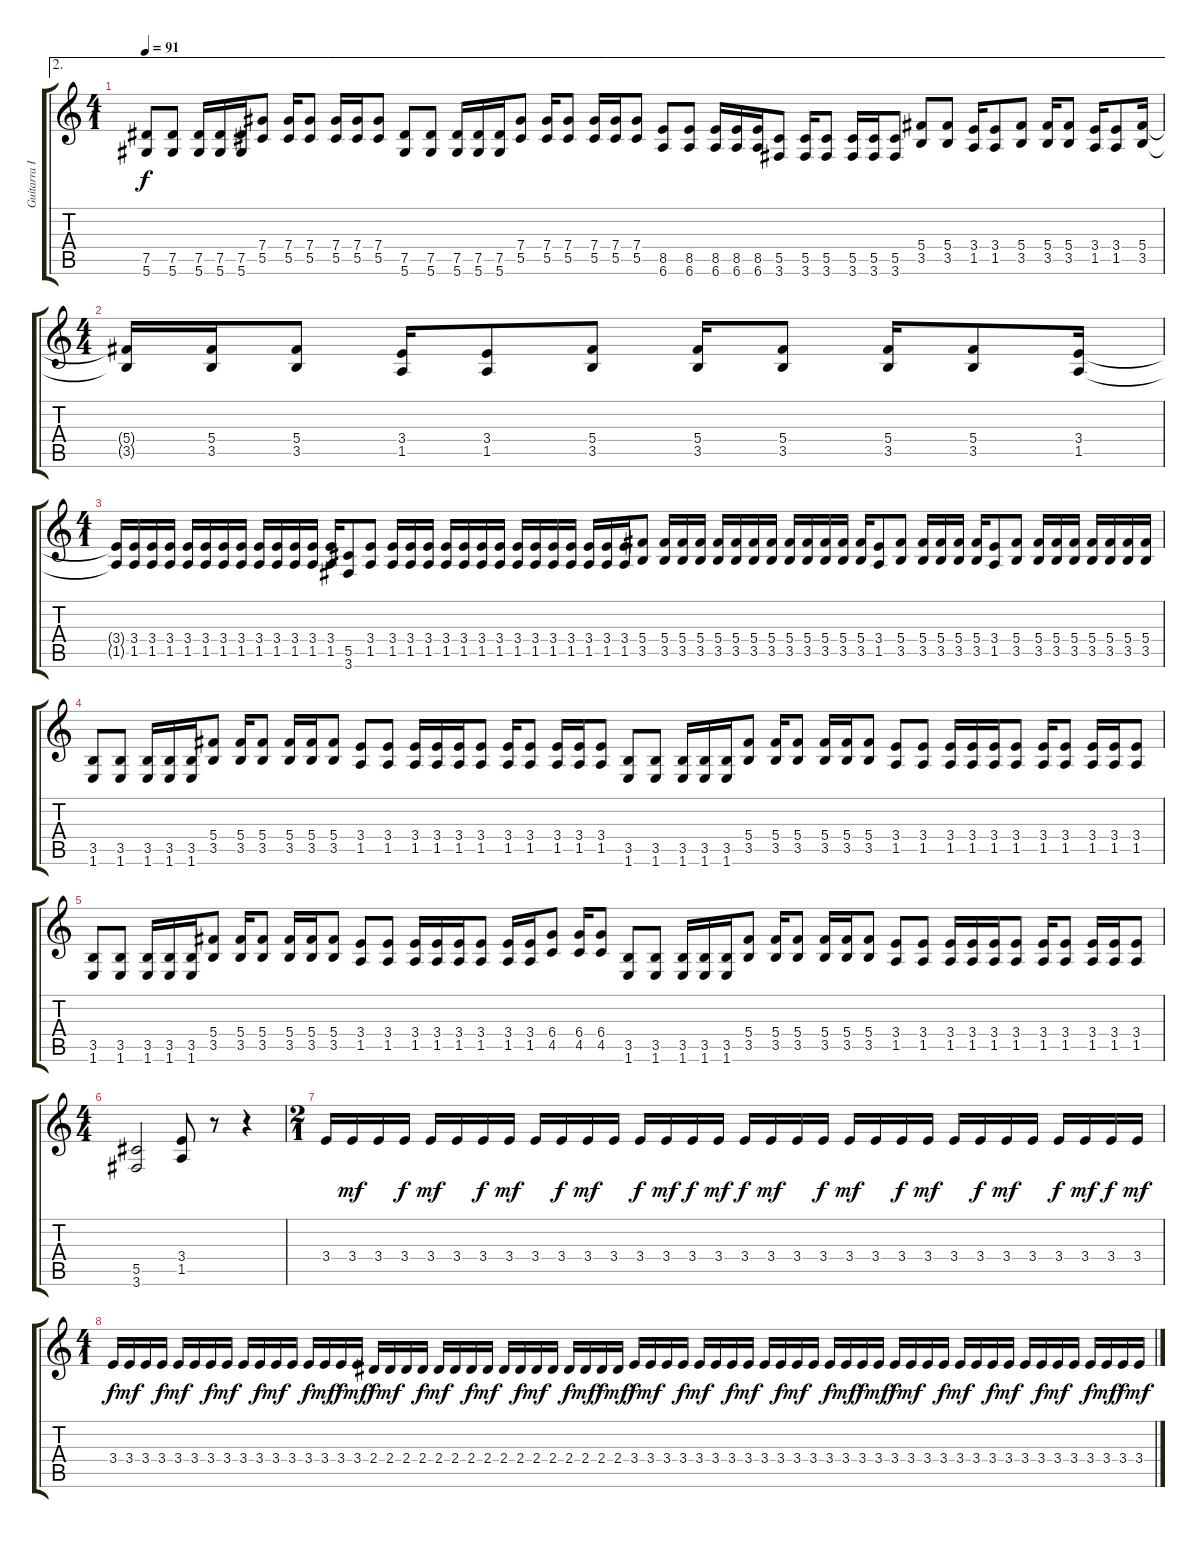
\track ("Guitarra I" "Guitarra I") {instrument overdrivenguitar}
\staff {score tabs}
\tuning (Eb4 Bb3 Gb3 Db3 Ab2 Eb2) {hide}
\ae 2
\ts (4 1)
\tempo 91
\clef g2
\ks c
(7.5 5.6).8{dy f} (7.5 5.6).8 (7.5 5.6).16 (7.5 5.6).16 (7.5 5.6).16 (7.4 5.5).8 (7.4 5.5).16 (7.4 5.5).8 (7.4 5.5).16 (7.4 5.5).16 (7.4 5.5).8 (7.5 5.6).8 (7.5 5.6).8 (7.5 5.6).16 (7.5 5.6).16 (7.5 5.6).16 (7.4 5.5).8 (7.4 5.5).16 (7.4 5.5).8 (7.4 5.5).16 (7.4 5.5).16 (7.4 5.5).8 (8.5 6.6).8 (8.5 6.6).8 (8.5 6.6).16 (8.5 6.6).16 (8.5 6.6).16 (5.5 3.6).8 (5.5 3.6).16 (5.5 3.6).8 (5.5 3.6).16 (5.5 3.6).16 (5.5 3.6).8 (5.4 3.5).8 (5.4 3.5).8 (3.4 1.5).16 (3.4 1.5).8 (5.4 3.5).8 (5.4 3.5).16 (5.4 3.5).8 (3.4 1.5).16 (3.4 1.5).8 (5.4 3.5).16 |
\ts (4 4)
(5.4{t} 3.5{t}).16 (5.4 3.5).16 (5.4 3.5).8 (3.4 1.5).16 (3.4 1.5).8 (5.4 3.5).8 (5.4 3.5).16 (5.4 3.5).8 (5.4 3.5).16 (5.4 3.5).8 (3.4 1.5).16 |
\ts (4 1)
(3.4{t} 1.5{t}).16 (3.4 1.5).16 (3.4 1.5).16 (3.4 1.5).16 (3.4 1.5).16 (3.4 1.5).16 (3.4 1.5).16 (3.4 1.5).16 (3.4 1.5).16 (3.4 1.5).16 (3.4 1.5).16 (3.4 1.5).16 (3.4 1.5).16 (5.5 3.6).8 (3.4 1.5).8 (3.4 1.5).16 (3.4 1.5).16 (3.4 1.5).16 (3.4 1.5).16 (3.4 1.5).16 (3.4 1.5).16 (3.4 1.5).16 (3.4 1.5).16 (3.4 1.5).16 (3.4 1.5).16 (3.4 1.5).16 (3.4 1.5).16 (3.4 1.5).16 (3.4 1.5).16 (5.4 3.5).8 (5.4 3.5).16 (5.4 3.5).16 (5.4 3.5).16 (5.4 3.5).16 (5.4 3.5).16 (5.4 3.5).16 (5.4 3.5).16 (5.4 3.5).16 (5.4 3.5).16 (5.4 3.5).16 (5.4 3.5).16 (5.4 3.5).16 (3.4 1.5).8 (5.4 3.5).8 (5.4 3.5).16 (5.4 3.5).16 (5.4 3.5).16 (5.4 3.5).16 (3.4 1.5).8 (5.4 3.5).8 (5.4 3.5).16 (5.4 3.5).16 (5.4 3.5).16 (5.4 3.5).16 (5.4 3.5).16 (5.4 3.5).16 (5.4 3.5).16 |
(3.5 1.6).8 (3.5 1.6).8 (3.5 1.6).16 (3.5 1.6).16 (3.5 1.6).16 (5.4 3.5).8 (5.4 3.5).16 (5.4 3.5).8 (5.4 3.5).16 (5.4 3.5).16 (5.4 3.5).8 (3.4 1.5).8 (3.4 1.5).8 (3.4 1.5).16 (3.4 1.5).16 (3.4 1.5).16 (3.4 1.5).8 (3.4 1.5).16 (3.4 1.5).8 (3.4 1.5).16 (3.4 1.5).16 (3.4 1.5).8 (3.5 1.6).8 (3.5 1.6).8 (3.5 1.6).16 (3.5 1.6).16 (3.5 1.6).16 (5.4 3.5).8 (5.4 3.5).16 (5.4 3.5).8 (5.4 3.5).16 (5.4 3.5).16 (5.4 3.5).8 (3.4 1.5).8 (3.4 1.5).8 (3.4 1.5).16 (3.4 1.5).16 (3.4 1.5).16 (3.4 1.5).8 (3.4 1.5).16 (3.4 1.5).8 (3.4 1.5).16 (3.4 1.5).16 (3.4 1.5).8 |
(3.5 1.6).8 (3.5 1.6).8 (3.5 1.6).16 (3.5 1.6).16 (3.5 1.6).16 (5.4 3.5).8 (5.4 3.5).16 (5.4 3.5).8 (5.4 3.5).16 (5.4 3.5).16 (5.4 3.5).8 (3.4 1.5).8 (3.4 1.5).8 (3.4 1.5).16 (3.4 1.5).16 (3.4 1.5).16 (3.4 1.5).8 (3.4 1.5).16 (3.4 1.5).16 (6.4 4.5).8 (6.4 4.5).16 (6.4 4.5).8 (3.5 1.6).8 (3.5 1.6).8 (3.5 1.6).16 (3.5 1.6).16 (3.5 1.6).16 (5.4 3.5).8 (5.4 3.5).16 (5.4 3.5).8 (5.4 3.5).16 (5.4 3.5).16 (5.4 3.5).8 (3.4 1.5).8 (3.4 1.5).8 (3.4 1.5).16 (3.4 1.5).16 (3.4 1.5).16 (3.4 1.5).8 (3.4 1.5).16 (3.4 1.5).8 (3.4 1.5).16 (3.4 1.5).16 (3.4 1.5).8 |
\ts (4 4)
(5.5 3.6).2 (3.4 1.5).8 r.8 r.4 |
\ts (2 1)
3.4.16 3.4.16{dy mf} 3.4.16 3.4.16{dy f} 3.4.16{dy mf} 3.4.16 3.4.16{dy f} 3.4.16{dy mf} 3.4.16 3.4.16{dy f} 3.4.16{dy mf} 3.4.16 3.4.16{dy f} 3.4.16{dy mf} 3.4.16{dy f} 3.4.16{dy mf} 3.4.16{dy f} 3.4.16{dy mf} 3.4.16 3.4.16{dy f} 3.4.16{dy mf} 3.4.16 3.4.16{dy f} 3.4.16{dy mf} 3.4.16 3.4.16{dy f} 3.4.16{dy mf} 3.4.16 3.4.16{dy f} 3.4.16{dy mf} 3.4.16{dy f} 3.4.16{dy mf} |
\ts (4 1)
3.4.16{dy f} 3.4.16{dy mf} 3.4.16 3.4.16{dy f} 3.4.16{dy mf} 3.4.16 3.4.16{dy f} 3.4.16{dy mf} 3.4.16 3.4.16{dy f} 3.4.16{dy mf} 3.4.16 3.4.16{dy f} 3.4.16{dy mf} 3.4.16{dy f} 3.4.16{dy mf} 2.4.16{dy f} 2.4.16{dy mf} 2.4.16 2.4.16{dy f} 2.4.16{dy mf} 2.4.16 2.4.16{dy f} 2.4.16{dy mf} 2.4.16 2.4.16{dy f} 2.4.16{dy mf} 2.4.16 2.4.16{dy f} 2.4.16{dy mf} 2.4.16{dy f} 2.4.16{dy mf} 3.4.16{dy f} 3.4.16{dy mf} 3.4.16 3.4.16{dy f} 3.4.16{dy mf} 3.4.16 3.4.16{dy f} 3.4.16{dy mf} 3.4.16 3.4.16{dy f} 3.4.16{dy mf} 3.4.16 3.4.16{dy f} 3.4.16{dy mf} 3.4.16{dy f} 3.4.16{dy mf} 3.4.16{dy f} 3.4.16{dy mf} 3.4.16 3.4.16{dy f} 3.4.16{dy mf} 3.4.16 3.4.16{dy f} 3.4.16{dy mf} 3.4.16 3.4.16{dy f} 3.4.16{dy mf} 3.4.16 3.4.16{dy f} 3.4.16{dy mf} 3.4.16{dy f} 3.4.16{dy mf}
